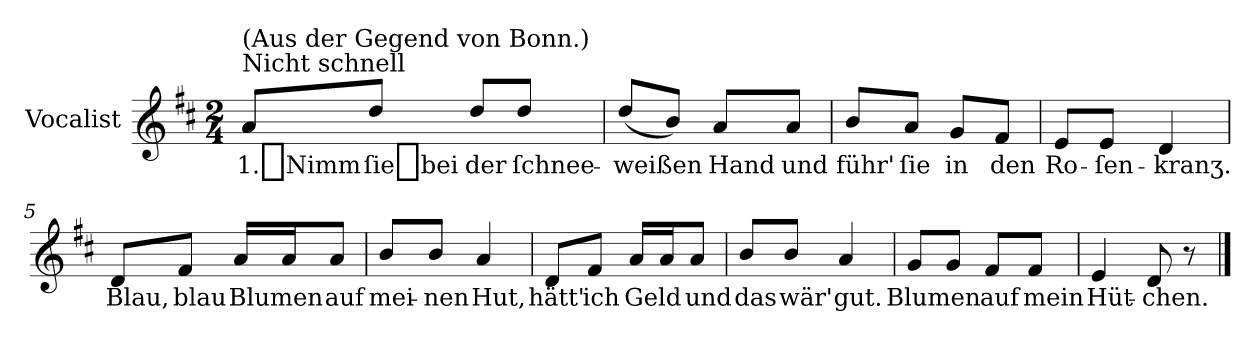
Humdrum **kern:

**kern	**text
*part1	*part1
*staff1	*staff1
*I"Vocalist	*
*k[f#c#]	*
*D:	*
*M2/4	*
=1	=1
!LO:TX:a:t=Nicht schnell	!
!LO:TX:a:t=(Aus der Gegend von Bonn.)	!
8aL	1._Nimm
8dd/J	ſie_bei
8dd/L	der
8dd/J	ſchnee-
=2	=2
(8dd/L	-weißen
8b/J)	.
8aL	Hand
8aJ	und
=3	=3
8b/L	führ'
8aJ	ſie
8gL	in
8f#J	den
=4	=4
8eL	Ro-
8eJ	-ſen-
4d	-kranʒ.
=5	=5
8dL	Blau,
8f#J	blau
16aLL	Blumen
16aJ	.
8aJ	auf
=6	=6
8b/L	mei-
8b/J	-nen
4a	Hut,
=7	=7
8dL	hätt'
8f#J	ich
16aLL	Geld
16aJ	.
8aJ	und
=8	=8
8b/L	das
8b/J	wär'
4a	gut.
=9	=9
8gL	Blumen
8gJ	.
8f#L	auf
8f#J	mein
=10	=10
4e	Hüt-
8d	-chen.
8r	.
==	==
*-	*-
